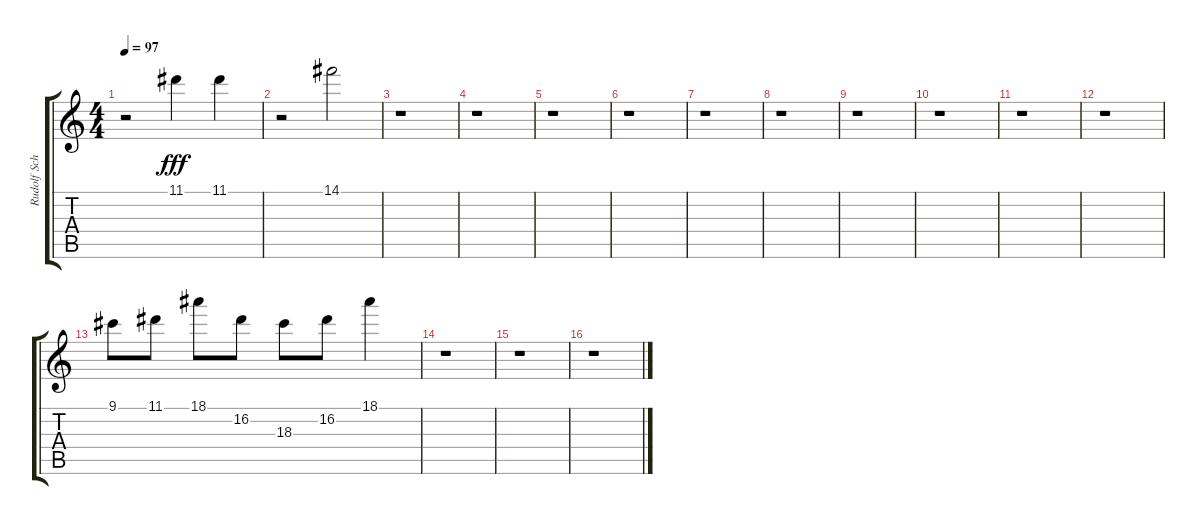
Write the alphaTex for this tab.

\track ("Rudolf Schenker - Lead Guitar" "Rudolf Sch") {instrument distortionguitar}
\staff {score tabs}
\tuning (E4 B3 G3 D3 A2 E2) {hide}
\ts (4 4)
\tempo 97
\clef g2
\ks c
r.2{dy fff} 11.1.4 11.1.4 |
r.2 14.1.2 |
r.1 |
r.1 |
r.1 |
r.1 |
r.1 |
r.1 |
r.1 |
r.1 |
r.1 |
r.1 |
9.1.8 11.1.8 18.1.8 16.2.8 18.3.8 16.2.8 18.1.4 |
r.1 |
r.1 |
r.1
